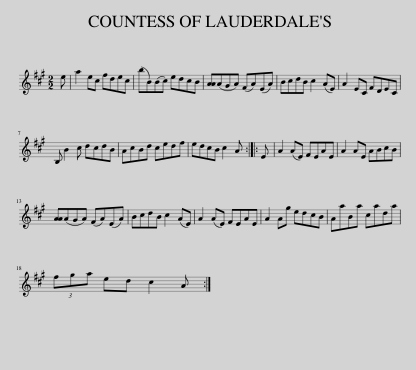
X:1
L:1/8
M:2/2
I:linebreak $
K:A
V:1 treble
V:1
 e | a2 ec fdec | (bB)(Bc) edcB | [AA](AGA) (FA)(EA) | BcdB c2 (AE) | %5
 A2 EC FDEC |$ B, B2 c dcdB | AcBd cedf | edcB c2 A :: E | %10
 A2 (AE) FEAE | A2 AE ABcB |$ [AA](AGA) (FA)(EA) | BcdB c2 (AE) | A2 (AE) FEAE | %15
 A2 Ag edcB | AaBa cada |$ (3fga ed c2 A :| %18
